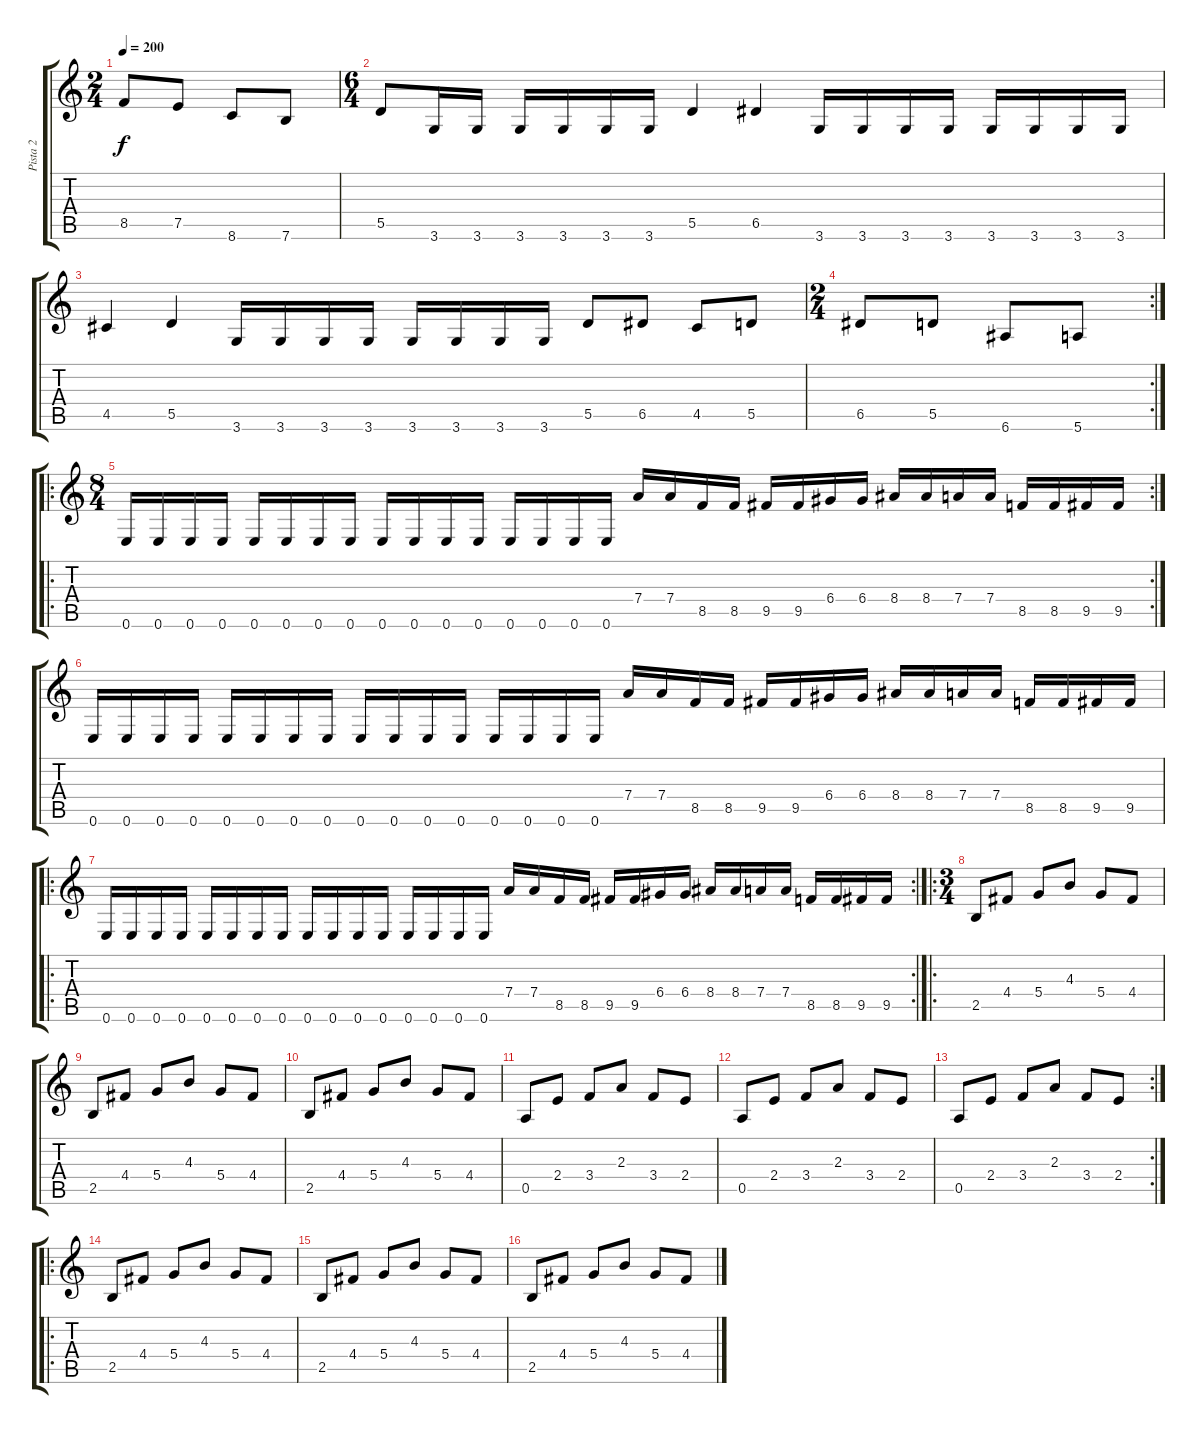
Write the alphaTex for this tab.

\track ("Pista 2" "Pista 2") {instrument distortionguitar}
\staff {score tabs}
\tuning (E4 B3 G3 D3 A2 E2) {hide}
\ts (2 4)
\tempo 200
\clef g2
\ks c
8.5.8{dy f} 7.5.8 8.6.8 7.6.8 |
\ts (6 4)
5.5.8 3.6.16 3.6.16 3.6.16 3.6.16 3.6.16 3.6.16 5.5.4 6.5.4 3.6.16 3.6.16 3.6.16 3.6.16 3.6.16 3.6.16 3.6.16 3.6.16 |
4.5.4 5.5.4 3.6.16 3.6.16 3.6.16 3.6.16 3.6.16 3.6.16 3.6.16 3.6.16 5.5.8 6.5.8 4.5.8 5.5.8 |
\rc 2
\ts (2 4)
6.5.8 5.5.8 6.6.8 5.6.8 |
\ro
\rc 2
\ts (8 4)
0.6.16 0.6.16 0.6.16 0.6.16 0.6.16 0.6.16 0.6.16 0.6.16 0.6.16 0.6.16 0.6.16 0.6.16 0.6.16 0.6.16 0.6.16 0.6.16 7.4.16 7.4.16 8.5.16 8.5.16 9.5.16 9.5.16 6.4.16 6.4.16 8.4.16 8.4.16 7.4.16 7.4.16 8.5.16 8.5.16 9.5.16 9.5.16 |
0.6.16 0.6.16 0.6.16 0.6.16 0.6.16 0.6.16 0.6.16 0.6.16 0.6.16 0.6.16 0.6.16 0.6.16 0.6.16 0.6.16 0.6.16 0.6.16 7.4.16 7.4.16 8.5.16 8.5.16 9.5.16 9.5.16 6.4.16 6.4.16 8.4.16 8.4.16 7.4.16 7.4.16 8.5.16 8.5.16 9.5.16 9.5.16 |
\ro
\rc 2
0.6.16 0.6.16 0.6.16 0.6.16 0.6.16 0.6.16 0.6.16 0.6.16 0.6.16 0.6.16 0.6.16 0.6.16 0.6.16 0.6.16 0.6.16 0.6.16 7.4.16 7.4.16 8.5.16 8.5.16 9.5.16 9.5.16 6.4.16 6.4.16 8.4.16 8.4.16 7.4.16 7.4.16 8.5.16 8.5.16 9.5.16 9.5.16 |
\ro
\ts (3 4)
2.5.8 4.4.8 5.4.8 4.3.8 5.4.8 4.4.8 |
2.5.8 4.4.8 5.4.8 4.3.8 5.4.8 4.4.8 |
2.5.8 4.4.8 5.4.8 4.3.8 5.4.8 4.4.8 |
0.5.8 2.4.8 3.4.8 2.3.8 3.4.8 2.4.8 |
0.5.8 2.4.8 3.4.8 2.3.8 3.4.8 2.4.8 |
\rc 2
0.5.8 2.4.8 3.4.8 2.3.8 3.4.8 2.4.8 |
\ro
2.5.8 4.4.8 5.4.8 4.3.8 5.4.8 4.4.8 |
2.5.8 4.4.8 5.4.8 4.3.8 5.4.8 4.4.8 |
2.5.8 4.4.8 5.4.8 4.3.8 5.4.8 4.4.8
